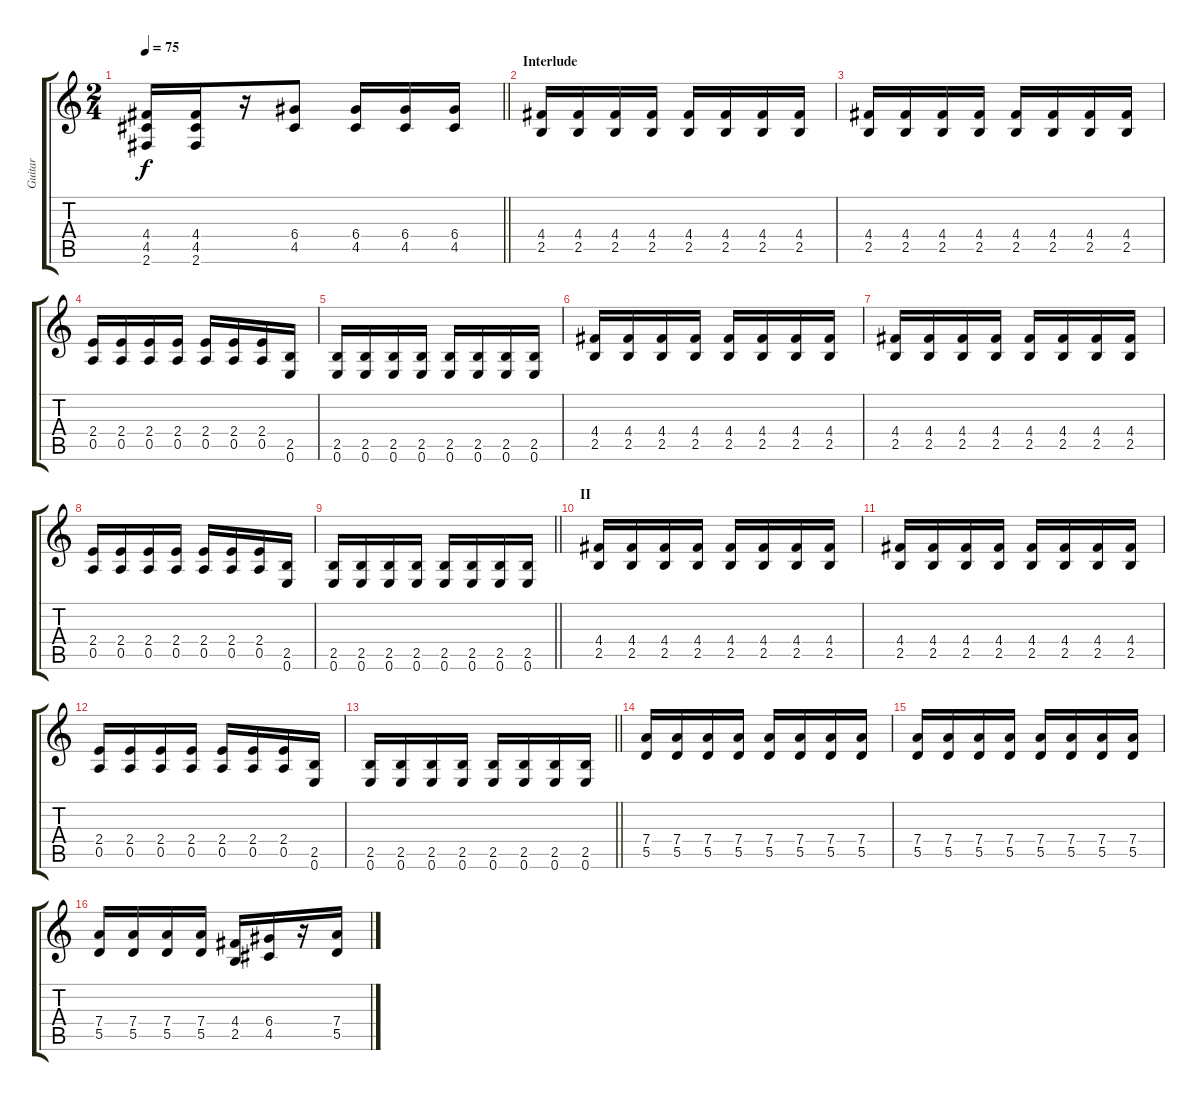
\track ("Guitar" "Guitar") {instrument distortionguitar}
\staff {score tabs}
\tuning (E4 B3 G3 D3 A2 E2) {hide}
\ts (2 4)
\tempo 75
\clef g2
\barLineRight lightlight
\ks c
(4.4{t} 4.5{t} 2.6{t}).16{dy f} (4.4 4.5 2.6).16 r.16 (6.4 4.5).8 (6.4 4.5).16 (6.4 4.5).16 (6.4 4.5).16 |
\section ("" "Interlude")
(4.4 2.5).16{volume 10} (4.4 2.5).16 (4.4 2.5).16 (4.4 2.5).16 (4.4 2.5).16 (4.4 2.5).16 (4.4 2.5).16 (4.4 2.5).16 |
(4.4 2.5).16 (4.4 2.5).16 (4.4 2.5).16 (4.4 2.5).16 (4.4 2.5).16 (4.4 2.5).16 (4.4 2.5).16 (4.4 2.5).16 |
(2.4 0.5).16 (2.4 0.5).16 (2.4 0.5).16 (2.4 0.5).16 (2.4 0.5).16 (2.4 0.5).16 (2.4 0.5).16 (2.5 0.6).16 |
(2.5 0.6).16 (2.5 0.6).16 (2.5 0.6).16 (2.5 0.6).16 (2.5 0.6).16 (2.5 0.6).16 (2.5 0.6).16 (2.5 0.6).16 |
(4.4 2.5).16 (4.4 2.5).16 (4.4 2.5).16 (4.4 2.5).16 (4.4 2.5).16 (4.4 2.5).16 (4.4 2.5).16 (4.4 2.5).16 |
(4.4 2.5).16 (4.4 2.5).16 (4.4 2.5).16 (4.4 2.5).16 (4.4 2.5).16 (4.4 2.5).16 (4.4 2.5).16 (4.4 2.5).16 |
(2.4 0.5).16 (2.4 0.5).16 (2.4 0.5).16 (2.4 0.5).16 (2.4 0.5).16 (2.4 0.5).16 (2.4 0.5).16 (2.5 0.6).16 |
\barLineRight lightlight
(2.5 0.6).16 (2.5 0.6).16 (2.5 0.6).16 (2.5 0.6).16 (2.5 0.6).16 (2.5 0.6).16 (2.5 0.6).16 (2.5 0.6).16 |
\section ("" "II")
(4.4 2.5).16 (4.4 2.5).16 (4.4 2.5).16 (4.4 2.5).16 (4.4 2.5).16 (4.4 2.5).16 (4.4 2.5).16 (4.4 2.5).16 |
(4.4 2.5).16 (4.4 2.5).16 (4.4 2.5).16 (4.4 2.5).16 (4.4 2.5).16 (4.4 2.5).16 (4.4 2.5).16 (4.4 2.5).16 |
(2.4 0.5).16 (2.4 0.5).16 (2.4 0.5).16 (2.4 0.5).16 (2.4 0.5).16 (2.4 0.5).16 (2.4 0.5).16 (2.5 0.6).16 |
\barLineRight lightlight
(2.5 0.6).16 (2.5 0.6).16 (2.5 0.6).16 (2.5 0.6).16 (2.5 0.6).16 (2.5 0.6).16 (2.5 0.6).16 (2.5 0.6).16 |
\section ("" "")
(7.4 5.5).16 (7.4 5.5).16 (7.4 5.5).16 (7.4 5.5).16 (7.4 5.5).16 (7.4 5.5).16 (7.4 5.5).16 (7.4 5.5).16 |
(7.4 5.5).16 (7.4 5.5).16 (7.4 5.5).16 (7.4 5.5).16 (7.4 5.5).16 (7.4 5.5).16 (7.4 5.5).16 (7.4 5.5).16 |
(7.4 5.5).16 (7.4 5.5).16 (7.4 5.5).16 (7.4 5.5).16 (4.4 2.5).16 (6.4 4.5).16 r.16 (7.4 5.5).16
